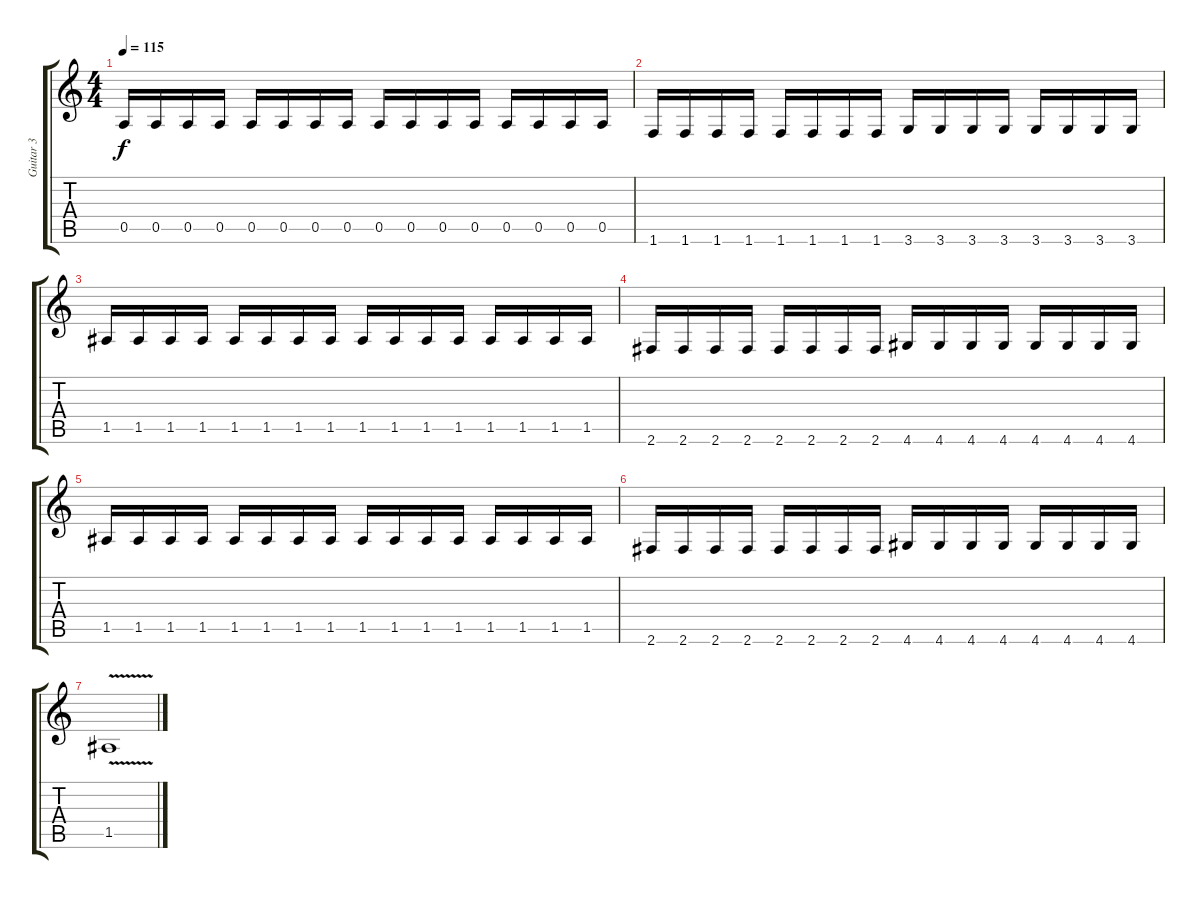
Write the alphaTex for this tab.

\track ("Guitar 3" "Guitar 3") {instrument distortionguitar}
\staff {score tabs}
\tuning (E4 B3 G3 D3 A2 E2) {hide}
\ts (4 4)
\tempo 115
\clef g2
\ks c
0.5.16{dy f} 0.5.16 0.5.16 0.5.16 0.5.16 0.5.16 0.5.16 0.5.16 0.5.16 0.5.16 0.5.16 0.5.16 0.5.16 0.5.16 0.5.16 0.5.16 |
1.6.16 1.6.16 1.6.16 1.6.16 1.6.16 1.6.16 1.6.16 1.6.16 3.6.16 3.6.16 3.6.16 3.6.16 3.6.16 3.6.16 3.6.16 3.6.16 |
1.5.16 1.5.16 1.5.16 1.5.16 1.5.16 1.5.16 1.5.16 1.5.16 1.5.16 1.5.16 1.5.16 1.5.16 1.5.16 1.5.16 1.5.16 1.5.16 |
2.6.16 2.6.16 2.6.16 2.6.16 2.6.16 2.6.16 2.6.16 2.6.16 4.6.16 4.6.16 4.6.16 4.6.16 4.6.16 4.6.16 4.6.16 4.6.16 |
1.5.16 1.5.16 1.5.16 1.5.16 1.5.16 1.5.16 1.5.16 1.5.16 1.5.16 1.5.16 1.5.16 1.5.16 1.5.16 1.5.16 1.5.16 1.5.16 |
2.6.16 2.6.16 2.6.16 2.6.16 2.6.16 2.6.16 2.6.16 2.6.16 4.6.16 4.6.16 4.6.16 4.6.16 4.6.16 4.6.16 4.6.16 4.6.16 |
1.5{v}.1
